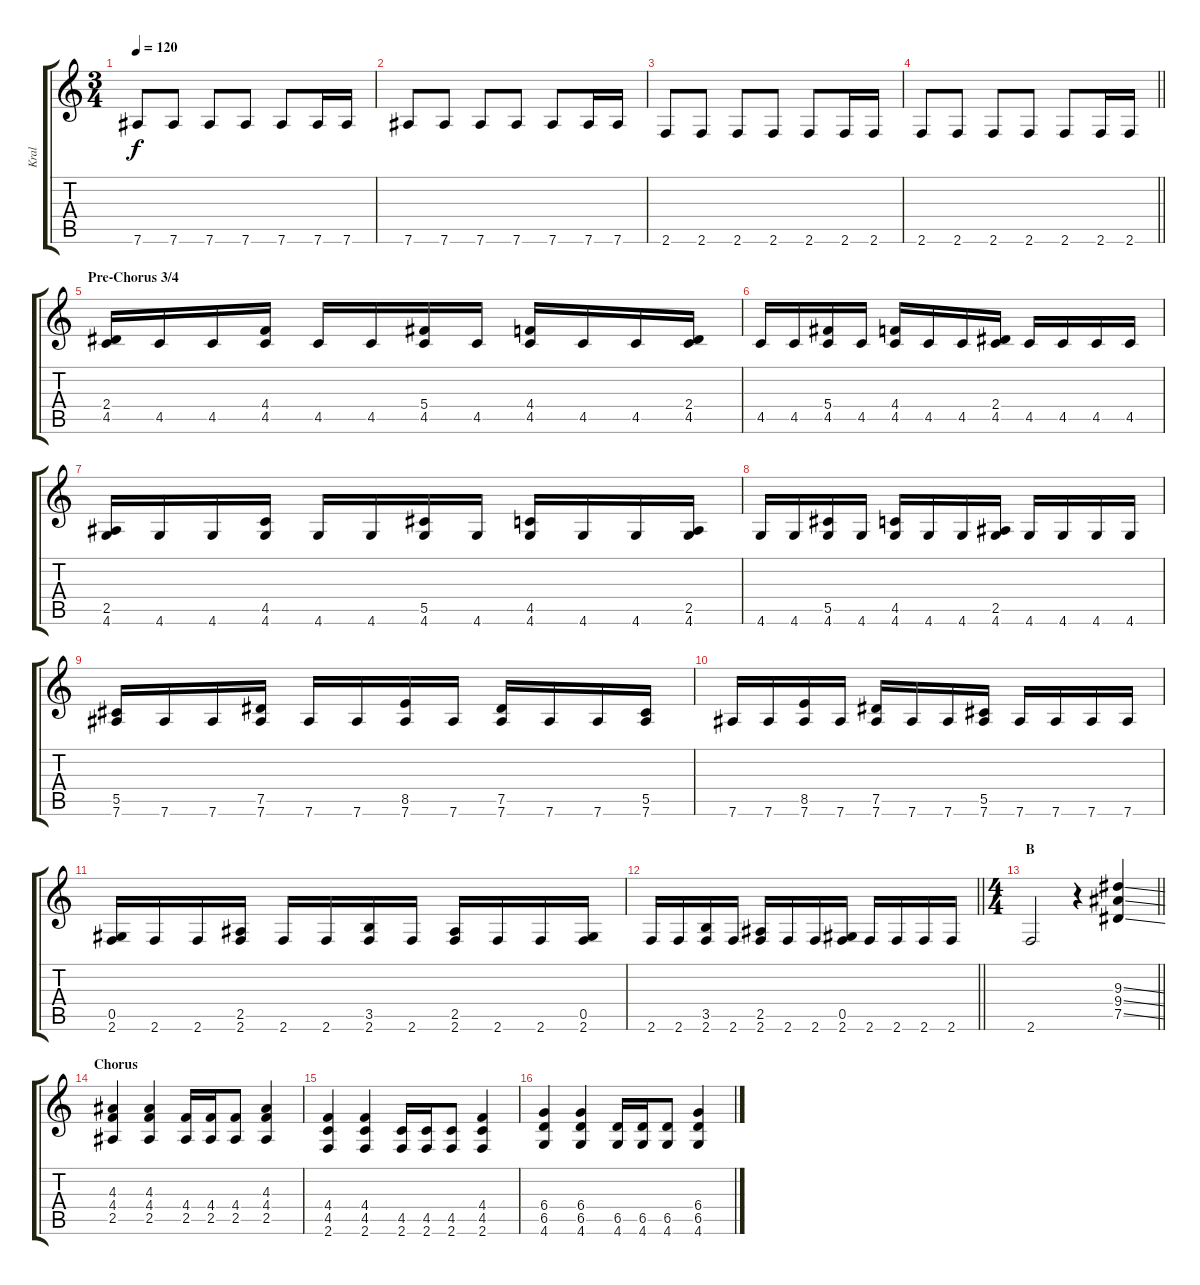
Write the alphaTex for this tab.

\track ("Kral" "Kral") {instrument distortionguitar}
\staff {score tabs}
\tuning (Eb4 Bb3 Gb3 Db3 Ab2 Eb2) {hide}
\ts (3 4)
\tempo 120
\clef g2
\ks c
7.6.8{dy f} 7.6.8 7.6.8 7.6.8 7.6.8 7.6.16 7.6.16 |
7.6.8 7.6.8 7.6.8 7.6.8 7.6.8 7.6.16 7.6.16 |
2.6.8 2.6.8 2.6.8 2.6.8 2.6.8 2.6.16 2.6.16 |
\barLineRight lightlight
2.6.8 2.6.8 2.6.8 2.6.8 2.6.8 2.6.16 2.6.16 |
\section ("" "Pre-Chorus 3/4")
(2.4 4.5).16 4.5.16 4.5.16 (4.4 4.5).16 4.5.16 4.5.16 (5.4 4.5).16 4.5.16 (4.4 4.5).16 4.5.16 4.5.16 (2.4 4.5).16 |
4.5.16 4.5.16 (5.4 4.5).16 4.5.16 (4.4 4.5).16 4.5.16 4.5.16 (2.4 4.5).16 4.5.16 4.5.16 4.5.16 4.5.16 |
(2.5 4.6).16 4.6.16 4.6.16 (4.5 4.6).16 4.6.16 4.6.16 (5.5 4.6).16 4.6.16 (4.5 4.6).16 4.6.16 4.6.16 (2.5 4.6).16 |
4.6.16 4.6.16 (5.5 4.6).16 4.6.16 (4.5 4.6).16 4.6.16 4.6.16 (2.5 4.6).16 4.6.16 4.6.16 4.6.16 4.6.16 |
(5.5 7.6).16 7.6.16 7.6.16 (7.5 7.6).16 7.6.16 7.6.16 (8.5 7.6).16 7.6.16 (7.5 7.6).16 7.6.16 7.6.16 (5.5 7.6).16 |
7.6.16 7.6.16 (8.5 7.6).16 7.6.16 (7.5 7.6).16 7.6.16 7.6.16 (5.5 7.6).16 7.6.16 7.6.16 7.6.16 7.6.16 |
(0.5 2.6).16 2.6.16 2.6.16 (2.5 2.6).16 2.6.16 2.6.16 (3.5 2.6).16 2.6.16 (2.5 2.6).16 2.6.16 2.6.16 (0.5 2.6).16 |
\barLineRight lightlight
2.6.16 2.6.16 (3.5 2.6).16 2.6.16 (2.5 2.6).16 2.6.16 2.6.16 (0.5 2.6).16 2.6.16 2.6.16 2.6.16 2.6.16 |
\ts (4 4)
\section ("" "B")
\barLineRight lightlight
2.6.2 r.4 (9.3{ss} 9.4{ss} 7.5{ss}).4 |
\section ("" "Chorus")
(4.3 4.4 2.5).4 (4.3 4.4 2.5).4 (4.4 2.5).16 (4.4 2.5).16 (4.4 2.5).8 (4.3 4.4 2.5).4 |
(4.4 4.5 2.6).4 (4.4 4.5 2.6).4 (4.5 2.6).16 (4.5 2.6).16 (4.5 2.6).8 (4.4 4.5 2.6).4 |
(6.4 6.5 4.6).4 (6.4 6.5 4.6).4 (6.5 4.6).16 (6.5 4.6).16 (6.5 4.6).8 (6.4 6.5 4.6).4
